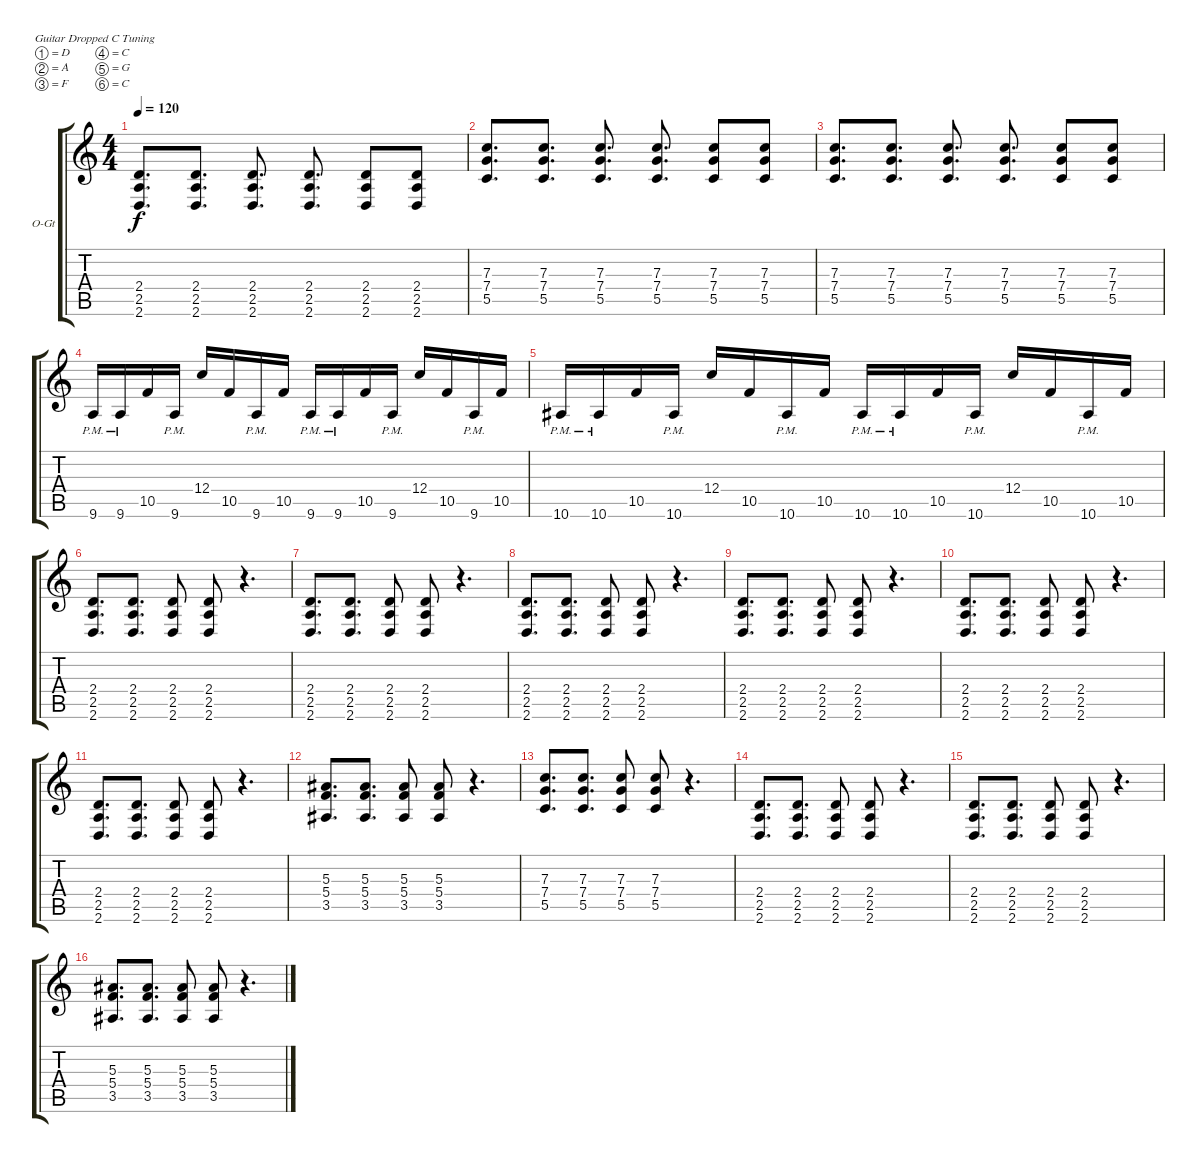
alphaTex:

\bracketExtendMode groupsimilarinstruments
\firstSystemTrackNameOrientation horizontal
\otherSystemsTrackNameOrientation horizontal
\track ("Overdrive Guitar" "O-Gt") {instrument overdrivenguitar}
\staff {score tabs}
\tuning (D4 A3 F3 C3 G2 C2)
\ts (4 4)
\tempo 120
\clef g2
\ks c
(2.4 2.5 2.6).8{d dy f} (2.4 2.5 2.6).8{d} (2.4 2.5 2.6).8{d} (2.4 2.5 2.6).8{d} (2.4 2.5 2.6).8 (2.4 2.5 2.6).8 |
(7.3 7.4 5.5).8{d} (7.3 7.4 5.5).8{d} (7.3 7.4 5.5).8{d} (7.3 7.4 5.5).8{d} (7.3 7.4 5.5).8 (7.3 7.4 5.5).8 |
(7.3 7.4 5.5).8{d} (7.3 7.4 5.5).8{d} (7.3 7.4 5.5).8{d} (7.3 7.4 5.5).8{d} (7.3 7.4 5.5).8 (7.3 7.4 5.5).8 |
9.6{pm}.16 9.6{pm}.16 10.5.16 9.6{pm}.16 12.4.16 10.5.16 9.6{pm}.16 10.5.16 9.6{pm}.16 9.6{pm}.16 10.5.16 9.6{pm}.16 12.4.16 10.5.16 9.6{pm}.16 10.5.16 |
10.6{pm}.16 10.6{pm}.16 10.5.16 10.6{pm}.16 12.4.16 10.5.16 10.6{pm}.16 10.5.16 10.6{pm}.16 10.6{pm}.16 10.5.16 10.6{pm}.16 12.4.16 10.5.16 10.6{pm}.16 10.5.16 |
(2.4 2.5 2.6).8{d} (2.4 2.5 2.6).8{d} (2.4 2.5 2.6).8 (2.4 2.5 2.6).8 r.4{d} |
(2.4 2.5 2.6).8{d} (2.4 2.5 2.6).8{d} (2.4 2.5 2.6).8 (2.4 2.5 2.6).8 r.4{d} |
(2.4 2.5 2.6).8{d} (2.4 2.5 2.6).8{d} (2.4 2.5 2.6).8 (2.4 2.5 2.6).8 r.4{d} |
(2.4 2.5 2.6).8{d} (2.4 2.5 2.6).8{d} (2.4 2.5 2.6).8 (2.4 2.5 2.6).8 r.4{d} |
(2.4 2.5 2.6).8{d} (2.4 2.5 2.6).8{d} (2.4 2.5 2.6).8 (2.4 2.5 2.6).8 r.4{d} |
(2.4 2.5 2.6).8{d} (2.4 2.5 2.6).8{d} (2.4 2.5 2.6).8 (2.4 2.5 2.6).8 r.4{d} |
(5.3 5.4 3.5).8{d} (5.3 5.4 3.5).8{d} (5.3 5.4 3.5).8 (5.3 5.4 3.5).8 r.4{d} |
(7.3 7.4 5.5).8{d} (7.3 7.4 5.5).8{d} (7.3 7.4 5.5).8 (7.3 7.4 5.5).8 r.4{d} |
(2.4 2.5 2.6).8{d} (2.4 2.5 2.6).8{d} (2.4 2.5 2.6).8 (2.4 2.5 2.6).8 r.4{d} |
(2.4 2.5 2.6).8{d} (2.4 2.5 2.6).8{d} (2.4 2.5 2.6).8 (2.4 2.5 2.6).8 r.4{d} |
(5.3 5.4 3.5).8{d} (5.3 5.4 3.5).8{d} (5.3 5.4 3.5).8 (5.3 5.4 3.5).8 r.4{d}
